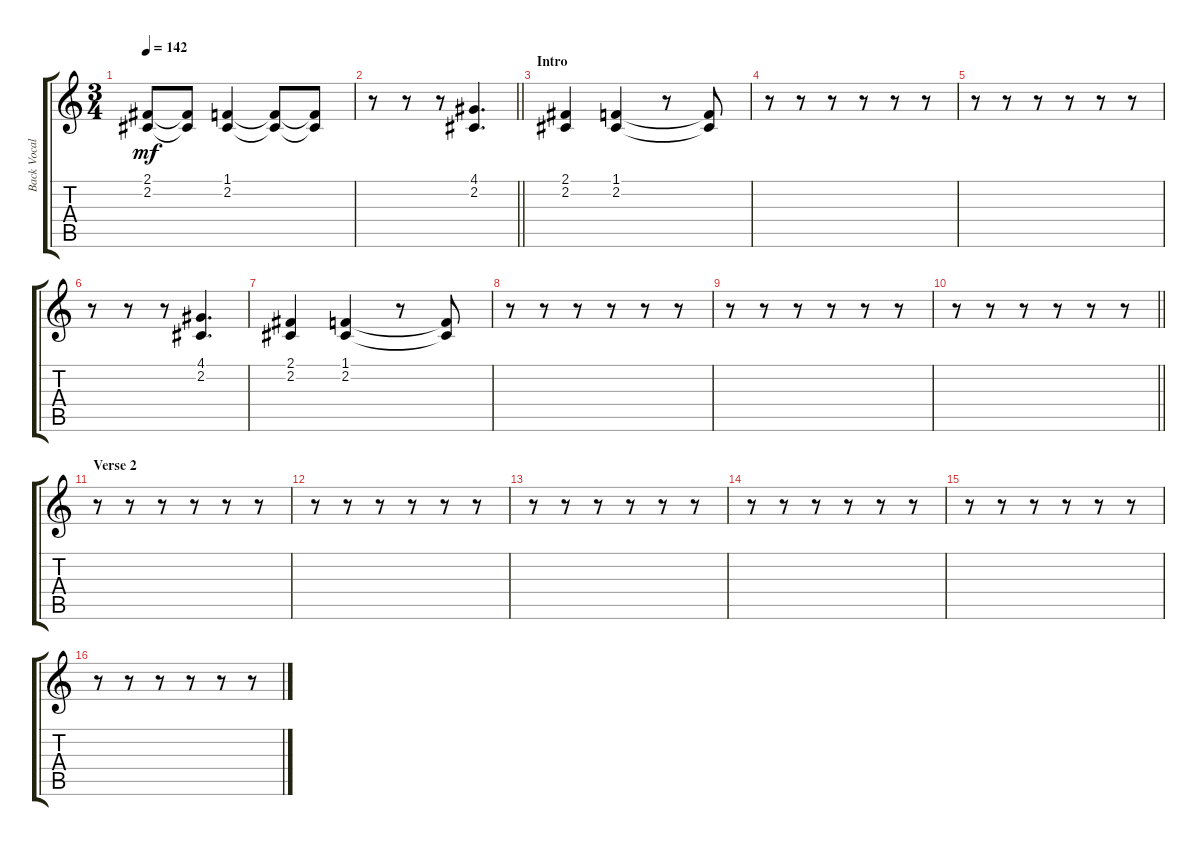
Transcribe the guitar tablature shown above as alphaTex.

\track ("Back Vocal" "Back Vocal") {instrument altosax}
\staff {score tabs}
\tuning (E4 B3 G3 D3 A2 E2) {hide}
\ts (3 4)
\tempo 142
\clef g2
\ks c
(2.1 2.2).8{dy mf} (2.1{t} 2.2{t}).8 (1.1 2.2).4 (1.1{t} 2.2{t}).8 (1.1{t} 2.2{t}).8 |
\barLineRight lightlight
r.8 r.8 r.8 (4.1 2.2).4{d} |
\section ("" "Intro")
(2.1 2.2).4 (1.1 2.2).4 r.8 (1.1{t} 2.2{t}).8 |
r.8 r.8 r.8 r.8 r.8 r.8 |
r.8 r.8 r.8 r.8 r.8 r.8 |
r.8 r.8 r.8 (4.1 2.2).4{d} |
(2.1 2.2).4 (1.1 2.2).4 r.8 (1.1{t} 2.2{t}).8 |
r.8 r.8 r.8 r.8 r.8 r.8 |
r.8 r.8 r.8 r.8 r.8 r.8 |
\barLineRight lightlight
r.8 r.8 r.8 r.8 r.8 r.8 |
\section ("" "Verse 2")
r.8 r.8 r.8 r.8 r.8 r.8 |
r.8 r.8 r.8 r.8 r.8 r.8 |
r.8 r.8 r.8 r.8 r.8 r.8 |
r.8 r.8 r.8 r.8 r.8 r.8 |
r.8 r.8 r.8 r.8 r.8 r.8 |
r.8 r.8 r.8 r.8 r.8 r.8
